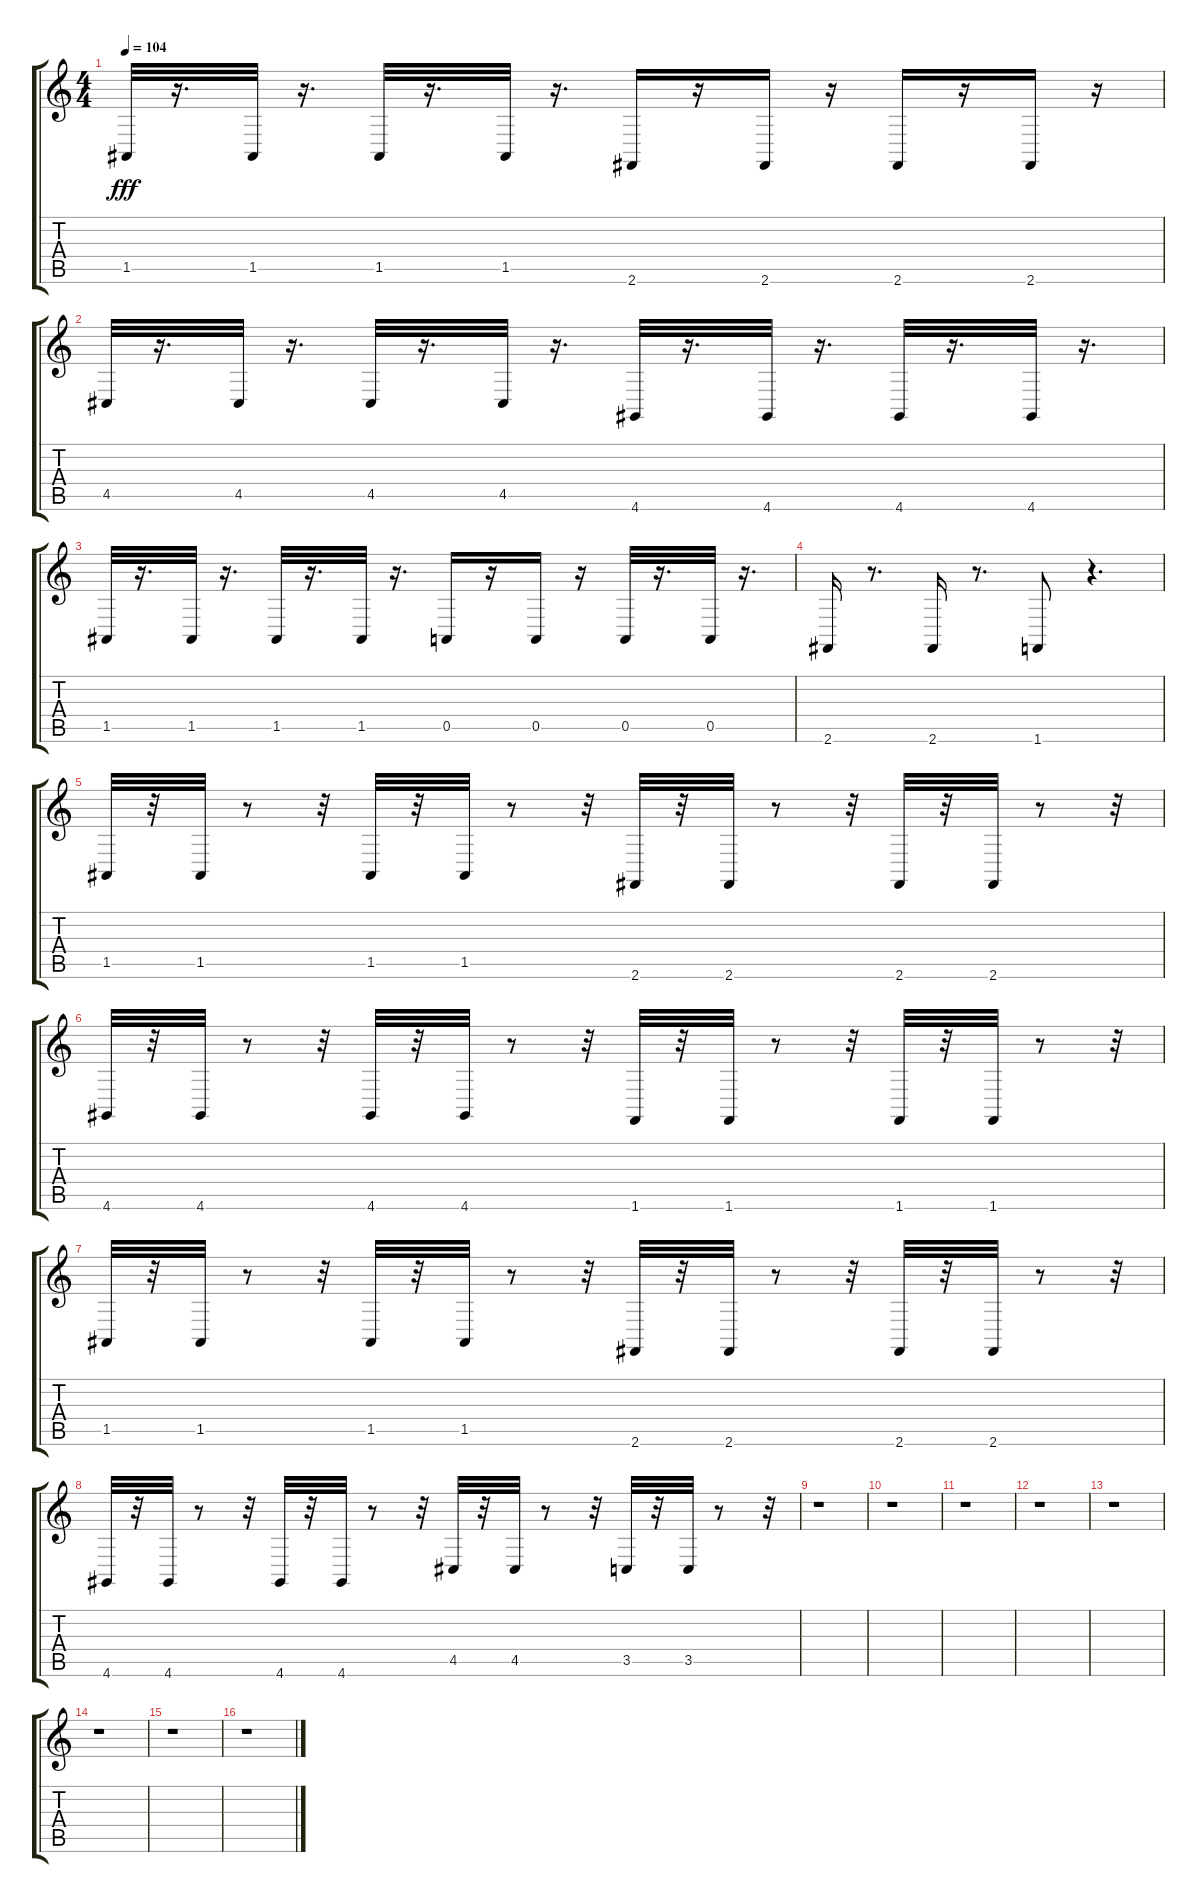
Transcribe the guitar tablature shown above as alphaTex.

\track "" {instrument pizzicatostrings}
\staff {score tabs}
\tuning (E4 B3 G3 D3 A2 E2) {hide}
\ts (4 4)
\tempo 104
\clef g2
\ks c
1.5.32{dy fff} r.16{d} 1.5.32 r.16{d} 1.5.32 r.16{d} 1.5.32 r.16{d} 2.6.16 r.16 2.6.16 r.16 2.6.16 r.16 2.6.16 r.16 |
4.5.32 r.16{d} 4.5.32 r.16{d} 4.5.32 r.16{d} 4.5.32 r.16{d} 4.6.32 r.16{d} 4.6.32 r.16{d} 4.6.32 r.16{d} 4.6.32 r.16{d} |
1.5.32 r.16{d} 1.5.32 r.16{d} 1.5.32 r.16{d} 1.5.32 r.16{d} 0.5.16 r.16 0.5.16 r.16 0.5.32 r.16{d} 0.5.32 r.16{d} |
2.6.16 r.8{d} 2.6.16 r.8{d} 1.6.8 r.4{d} |
1.5.32 r.32 1.5.32 r.8 r.32 1.5.32 r.32 1.5.32 r.8 r.32 2.6.32 r.32 2.6.32 r.8 r.32 2.6.32 r.32 2.6.32 r.8 r.32 |
4.6.32 r.32 4.6.32 r.8 r.32 4.6.32 r.32 4.6.32 r.8 r.32 1.6.32 r.32 1.6.32 r.8 r.32 1.6.32 r.32 1.6.32 r.8 r.32 |
1.5.32 r.32 1.5.32 r.8 r.32 1.5.32 r.32 1.5.32 r.8 r.32 2.6.32 r.32 2.6.32 r.8 r.32 2.6.32 r.32 2.6.32 r.8 r.32 |
4.6.32 r.32 4.6.32 r.8 r.32 4.6.32 r.32 4.6.32 r.8 r.32 4.5.32 r.32 4.5.32 r.8 r.32 3.5.32 r.32 3.5.32 r.8 r.32 |
r.1 |
r.1 |
r.1 |
r.1 |
r.1 |
r.1 |
r.1 |
r.1
